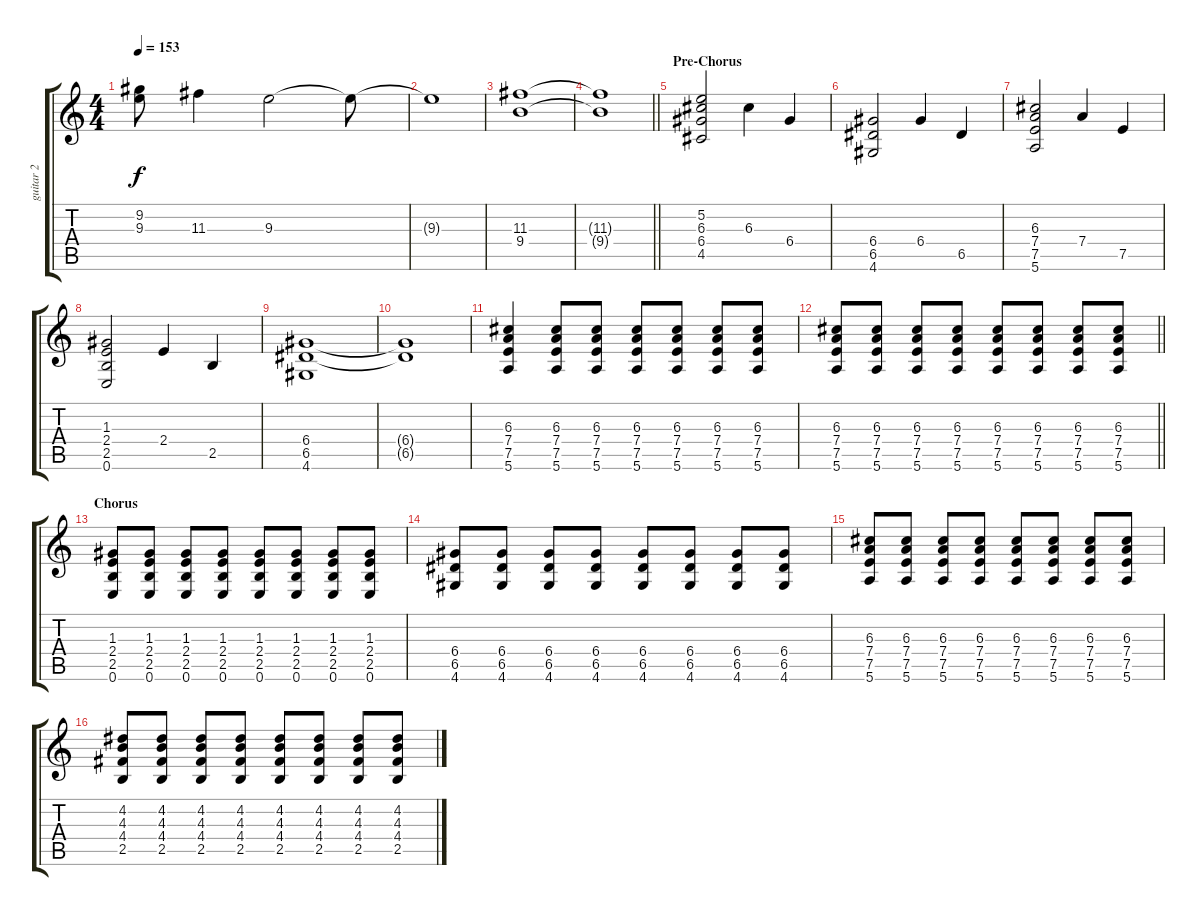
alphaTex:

\track ("guitar 2" "guitar 2") {instrument electricguitarjazz}
\staff {score tabs}
\tuning (E4 B3 G3 D3 A2 E2) {hide}
\ts (4 4)
\tempo 153
\clef g2
\ks c
(9.2 9.3).8{dy f} 11.3.4 9.3.2 9.3{t}.8 |
9.3{t}.1 |
(11.3 9.4).1 |
\barLineRight lightlight
(11.3{t} 9.4{t}).1 |
\section ("" "Pre-Chorus")
(5.2 6.3 6.4 4.5).2 6.3.4 6.4.4 |
(6.4 6.5 4.6).2 6.4.4 6.5.4 |
(6.3 7.4 7.5 5.6).2 7.4.4 7.5.4 |
(1.3 2.4 2.5 0.6).2 2.4.4 2.5.4 |
(6.4 6.5 4.6).1 |
(6.4{t} 6.5{t}).1 |
(6.3 7.4 7.5 5.6).4 (6.3 7.4 7.5 5.6).8 (6.3 7.4 7.5 5.6).8 (6.3 7.4 7.5 5.6).8 (6.3 7.4 7.5 5.6).8 (6.3 7.4 7.5 5.6).8 (6.3 7.4 7.5 5.6).8 |
\barLineRight lightlight
(6.3 7.4 7.5 5.6).8 (6.3 7.4 7.5 5.6).8 (6.3 7.4 7.5 5.6).8 (6.3 7.4 7.5 5.6).8 (6.3 7.4 7.5 5.6).8 (6.3 7.4 7.5 5.6).8 (6.3 7.4 7.5 5.6).8 (6.3 7.4 7.5 5.6).8 |
\section ("" "Chorus")
(1.3 2.4 2.5 0.6).8 (1.3 2.4 2.5 0.6).8 (1.3 2.4 2.5 0.6).8 (1.3 2.4 2.5 0.6).8 (1.3 2.4 2.5 0.6).8 (1.3 2.4 2.5 0.6).8 (1.3 2.4 2.5 0.6).8 (1.3 2.4 2.5 0.6).8 |
(6.4 6.5 4.6).8 (6.4 6.5 4.6).8 (6.4 6.5 4.6).8 (6.4 6.5 4.6).8 (6.4 6.5 4.6).8 (6.4 6.5 4.6).8 (6.4 6.5 4.6).8 (6.4 6.5 4.6).8 |
(6.3 7.4 7.5 5.6).8 (6.3 7.4 7.5 5.6).8 (6.3 7.4 7.5 5.6).8 (6.3 7.4 7.5 5.6).8 (6.3 7.4 7.5 5.6).8 (6.3 7.4 7.5 5.6).8 (6.3 7.4 7.5 5.6).8 (6.3 7.4 7.5 5.6).8 |
(4.2 4.3 4.4 2.5).8 (4.2 4.3 4.4 2.5).8 (4.2 4.3 4.4 2.5).8 (4.2 4.3 4.4 2.5).8 (4.2 4.3 4.4 2.5).8 (4.2 4.3 4.4 2.5).8 (4.2 4.3 4.4 2.5).8 (4.2 4.3 4.4 2.5).8
